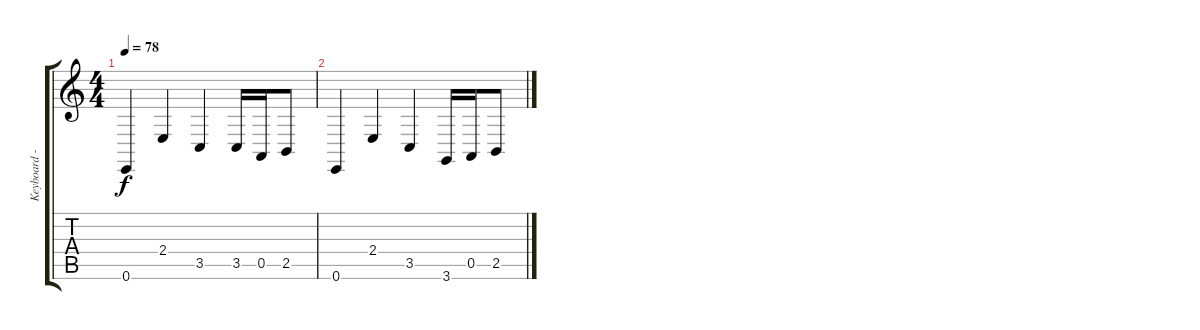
\track ("Keyboard - Sound1" "Keyboard -") {instrument pad7halo}
\staff {score tabs}
\tuning (E4 B3 G3 D3 A2 E2) {hide}
\ts (4 4)
\tempo 78
\clef g2
\ks c
0.6.4{dy f} 2.4.4 3.5.4 3.5.16 0.5.16 2.5.8 |
0.6.4 2.4.4 3.5.4 3.6.16 0.5.16 2.5.8
